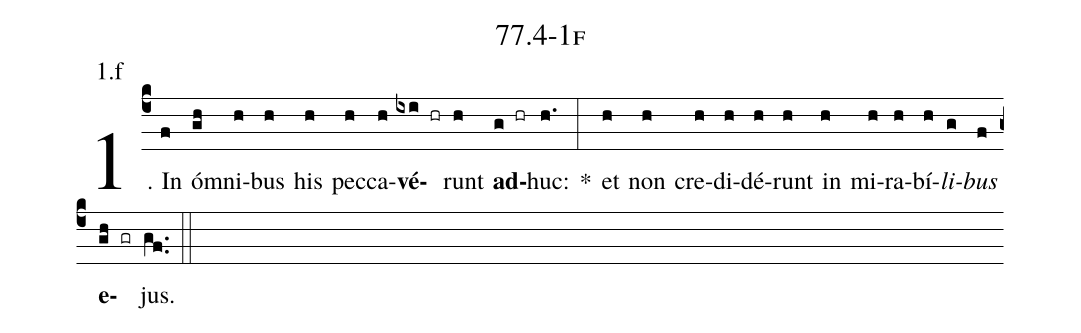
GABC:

name: 77.4-1f;
annotation: 1.f;
%%
(c4)1. In(f) óm(gh)ni(h)bus(h) his(h) pec(h)ca(h)<b>vé</b>(ixi hr)runt(h) <b>ad</b>(g hr)huc:(h.) *(:) et(h) non(h) cre(h)di(h)dé(h)runt(h) in(h) mi(h)ra(h)bí(h)<i>li</i>(g)<i>bus</i>(f) <b>e</b>(gh gr)jus.(gf..) (::)


%E(h) u(h) o(g) u(f) a(gh) e.(gf..) (::)
